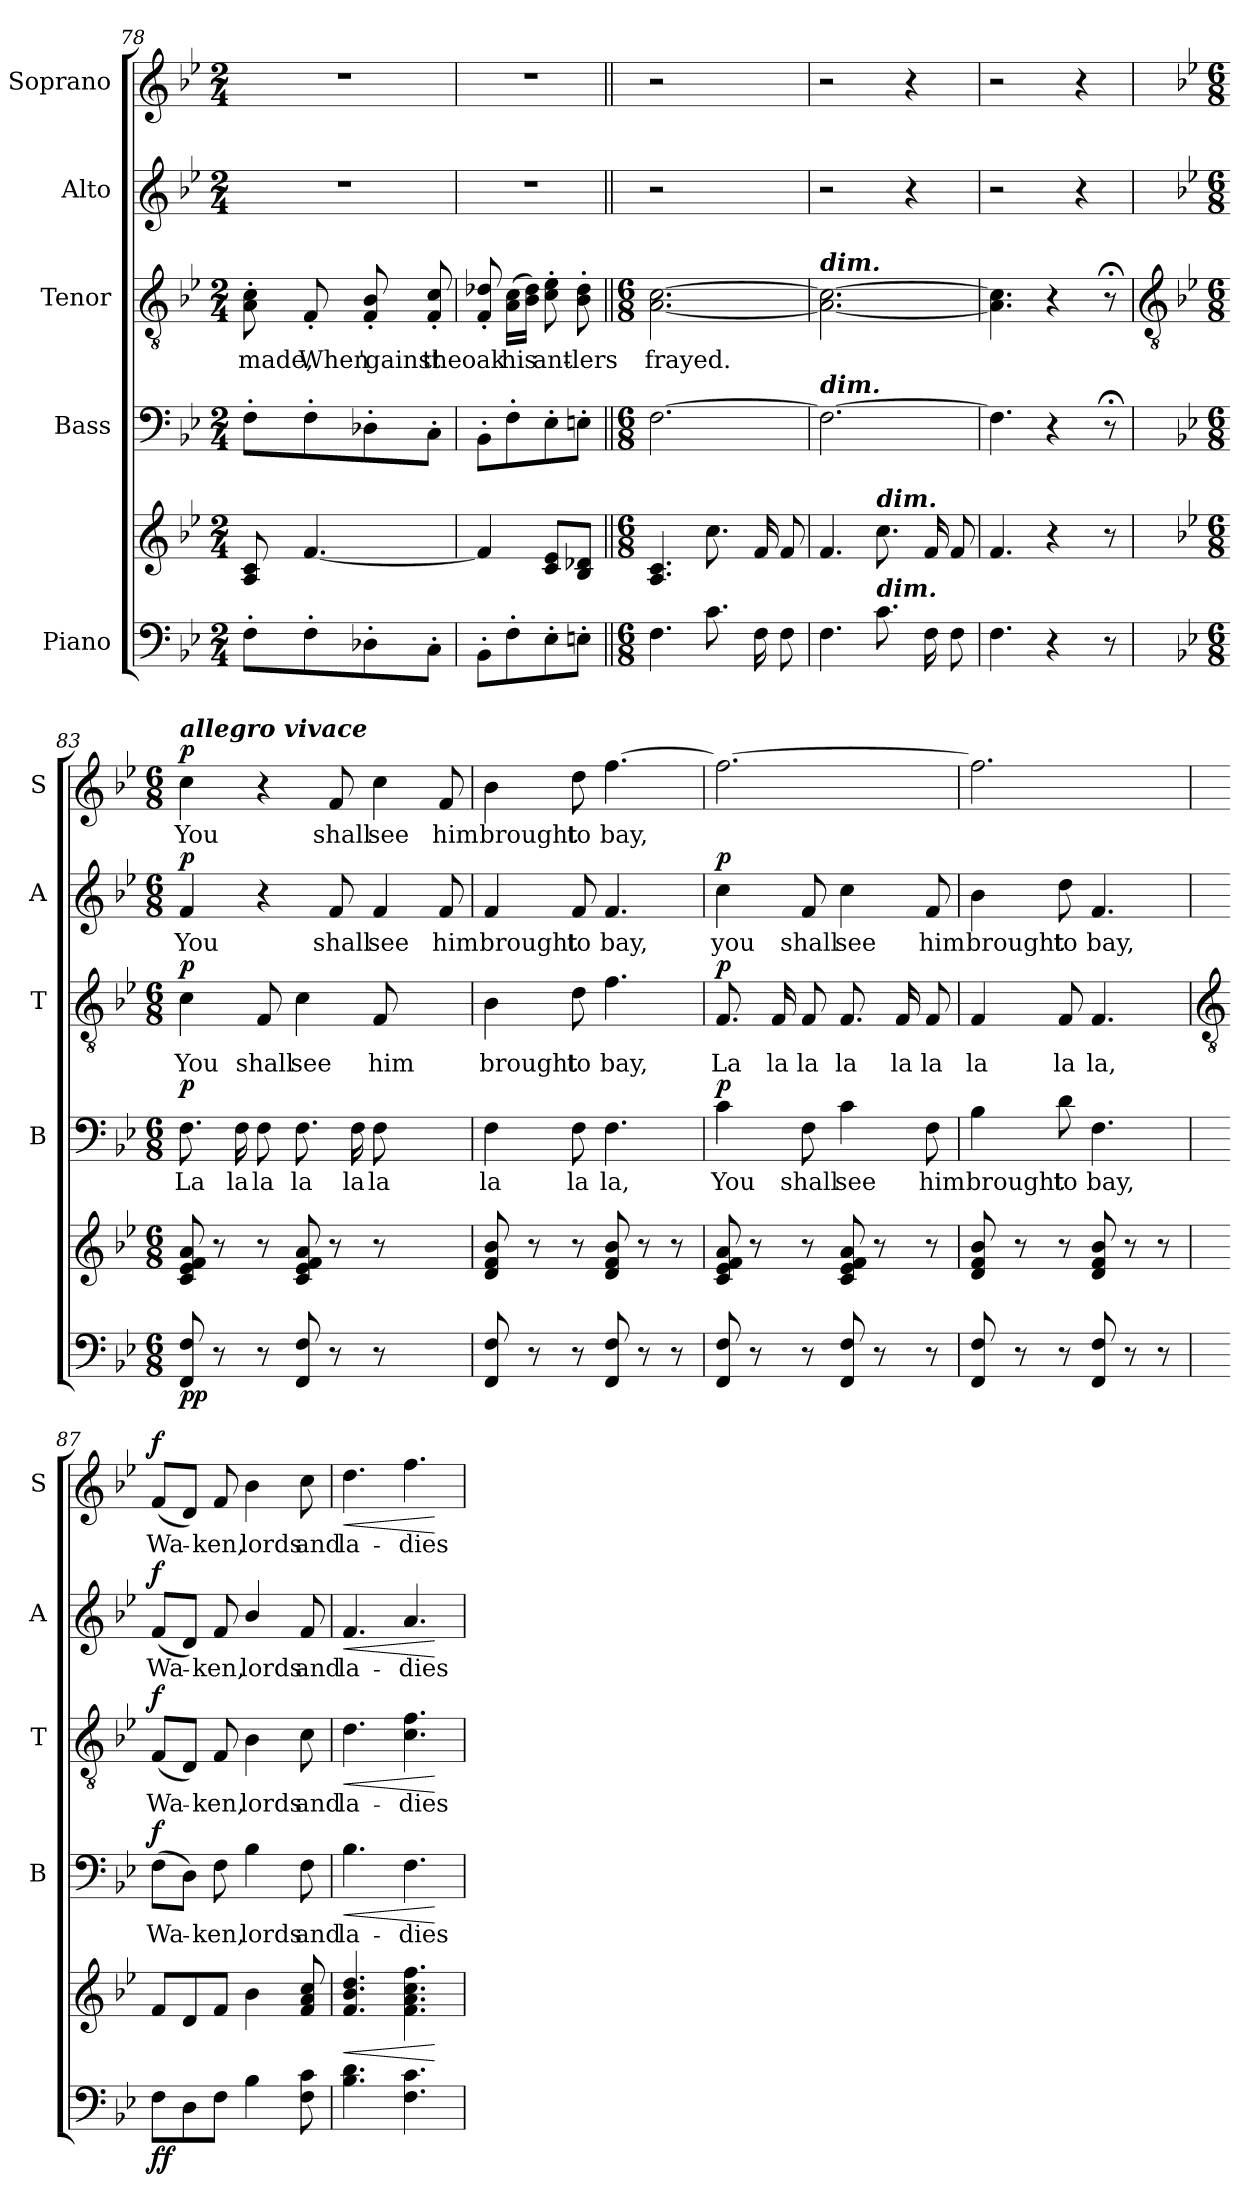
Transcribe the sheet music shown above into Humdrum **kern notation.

**kern	**kern	**dynam	**kern	**text	**dynam	**kern	**text	**dynam	**kern	**text	**dynam	**kern	**text	**dynam
*part5	*part5	*part5	*part4	*part4	*part4	*part3	*part3	*part3	*part2	*part2	*part2	*part1	*part1	*part1
*staff6	*staff5	*staff5/6	*staff4	*staff4	*staff4	*staff3	*staff3	*staff3	*staff2	*staff2	*staff2	*staff1	*staff1	*staff1
*I"Piano	*	*	*I"Bass	*	*	*I"Tenor	*	*	*I"Alto	*	*	*I"Soprano	*	*
*	*	*	*I'B	*	*	*I'T	*	*	*I'A	*	*	*I'S	*	*
!!LO:LB:g=z
*clefF4	*clefG2	*	*clefF4	*	*	*clefGv2	*	*	*clefG2	*	*	*clefG2	*	*
*k[b-e-]	*k[b-e-]	*	*k[b-e-]	*	*	*k[b-e-]	*	*	*k[b-e-]	*	*	*k[b-e-]	*	*
*B-:	*B-:	*	*B-:	*	*	*B-:	*	*	*B-:	*	*	*B-:	*	*
*M2/4	*M2/4	*	*M2/4	*	*	*M2/4	*	*	*M2/4	*	*	*M2/4	*	*
=78	=78	=78	=78	=78	=78	=78	=78	=78	=78	=78	=78	=78	=78	=78
!	!	!	!	!	!	!	!LO:LY:b	!	!	!	!	!	!	!
8F'L	8A 8c	.	8F'L	.	.	8A' 8c'	made,	.	2r	.	.	2r	.	.
!	!	!	!	!	!	!	!LO:LY:b	!	!	!	!	!	!	!
8F'	[4.f	.	8F'	.	.	8F'	When	.	.	.	.	.	.	.
!	!	!	!	!	!	!	!LO:LY:b	!	!	!	!	!	!	!
8D-X'	.	.	8D-X'	.	.	8F' 8B-'	'gainst	.	.	.	.	.	.	.
!	!	!	!	!	!	!	!LO:LY:b	!	!	!	!	!	!	!
8C'J	.	.	8C'J	.	.	8F' 8c'	the	.	.	.	.	.	.	.
=79	=79	=79	=79	=79	=79	=79	=79	=79	=79	=79	=79	=79	=79	=79
!	!	!	!	!	!	!	!LO:LY:b	!	!	!	!	!	!	!
8BB-'L	4f]	.	8BB-'L	.	.	8F' 8d-X'	oak	.	2r	.	.	2r	.	.
!	!	!	!	!	!	!	!LO:LY:b	!	!	!	!	!	!	!
8F'	.	.	8F'	.	.	(>16A 16cLL	his	.	.	.	.	.	.	.
.	.	.	.	.	.	16B- 16d-JJ)	.	.	.	.	.	.	.	.
!	!	!	!	!	!	!	!LO:LY:b	!	!	!	!	!	!	!
8E-'	8c 8e-L	.	8E-'	.	.	8c' 8e-'	ant-	.	.	.	.	.	.	.
!	!	!	!	!	!	!	!LO:LY:b	!	!	!	!	!	!	!
8En'J	8B- 8d-XJ	.	8En'J	.	.	8B-' 8d-'	-lers	.	.	.	.	.	.	.
=80||	=80||	=80||	=80||	=80||	=80||	=80||	=80||	=80||	=80||	=80||	=80||	=80||	=80||	=80||
*M6/8	*M6/8	*	*M6/8	*	*	*M6/8	*	*	*	*	*	*	*	*
!	!	!	!	!	!	!	!LO:LY:b	!	!	!	!	!	!	!
4.F	4.A 4.c	.	[2.F	.	.	[2.A [2.c	frayed.	.	2r	.	.	2r	.	.
8.cL	8.ccL	.	.	.	.	.	.	.	.	.	.	.	.	.
.	.	.	.	.	.	.	.	.	4ryy	.	.	4ryy	.	.
16FL	16fL	.	.	.	.	.	.	.	.	.	.	.	.	.
8FJ	8fJ	.	.	.	.	.	.	.	.	.	.	.	.	.
=81	=81	=81	=81	=81	=81	=81	=81	=81	=81	=81	=81	=81	=81	=81
!	!	!	!	!	!	!LO:TX:a:Bi:t=dim.	!	!	!	!	!	!	!	!
!	!	!	!LO:TX:a:Bi:t=dim.	!	!	!	!	!	!	!	!	!	!	!
4.F	4.f	.	2.F_	.	.	2.A_ 2.c_	.	.	2r	.	.	2r	.	.
!	!LO:TX:a:Bi:t=dim.	!	!	!	!	!	!	!	!	!	!	!	!	!
!LO:TX:a:Bi:t=dim.	!	!	!	!	!	!	!	!	!	!	!	!	!	!
8.cL	8.ccL	.	.	.	.	.	.	.	.	.	.	.	.	.
.	.	.	.	.	.	.	.	.	4r	.	.	4r	.	.
16FL	16fL	.	.	.	.	.	.	.	.	.	.	.	.	.
8FJ	8fJ	.	.	.	.	.	.	.	.	.	.	.	.	.
=82	=82	=82	=82	=82	=82	=82	=82	=82	=82	=82	=82	=82	=82	=82
4.F	4.f	.	4.F]	.	.	4.A] 4.c]	.	.	2r	.	.	2r	.	.
4r	4r	.	4r	.	.	4r	.	.	.	.	.	.	.	.
.	.	.	.	.	.	.	.	.	4r	.	.	4r	.	.
8r	8r	.	8r;<	.	.	8r;<	.	.	.	.	.	.	.	.
!!LO:LB:g=z
=83	=83	=83	=83	=83	=83	=83	=83	=83	=83	=83	=83	=83	=83	=83
*	*	*	*	*	*	*clefGv2	*	*	*	*	*	*	*	*
*	*	*	*	*	*	*	*	*	*k[b-e-]	*	*	*k[b-e-]	*	*
*	*	*	*	*	*	*	*	*	*B-:	*	*	*B-:	*	*
*M6/8	*M6/8	*	*M6/8	*	*	*M6/8	*	*	*M6/8	*	*	*M6/8	*	*
!	!	!	!	!	!	!	!	!	!	!	!	!LO:TX:a:Bi:t=allegro vivace	!	!
!	!	!LO:DY:b=2	!	!LO:LY:b	!	!	!LO:LY:b	!	!	!LO:LY:b	!	!	!LO:LY:b	!
!	!	!LO:DY:n=1:b	!	!	!LO:DY:b	!	!	!LO:DY:b	!	!	!LO:DY:b	!	!	!LO:DY:b
8FF 8F	8c 8e- 8f 8a	p p	8.F	La	p	4c	You	p	4f	You	p	4cc	You	p
8r	8r	.	.	.	.	.	.	.	.	.	.	.	.	.
!	!	!	!	!LO:LY:b	!	!	!	!	!	!	!	!	!	!
.	.	.	16F	la	.	.	.	.	.	.	.	.	.	.
!	!	!	!	!LO:LY:b	!	!	!LO:LY:b	!	!	!	!	!	!	!
8r	8r	.	8F	la	.	8F	shall	.	4r	.	.	4r	.	.
!	!	!	!	!LO:LY:b	!	!	!LO:LY:b	!	!	!	!	!	!	!
8FF 8F	8c 8e- 8f 8a	.	8.F	la	.	4c	see	.	.	.	.	.	.	.
!	!	!	!	!	!	!	!	!	!	!LO:LY:b	!	!	!LO:LY:b	!
8r	8r	.	.	.	.	.	.	.	8f	shall	.	8f	shall	.
!	!	!	!	!LO:LY:b	!	!	!	!	!	!	!	!	!	!
.	.	.	16F	la	.	.	.	.	.	.	.	.	.	.
!	!	!	!	!LO:LY:b	!	!	!LO:LY:b	!	!	!LO:LY:b	!	!	!LO:LY:b	!
8r	8r	.	8F	la	.	8F	him	.	4f	see	.	4cc	see	.
4ryy	4ryy	.	4ryy	.	.	4ryy	.	.	.	.	.	.	.	.
!	!	!	!	!	!	!	!	!	!	!LO:LY:b	!	!	!LO:LY:b	!
.	.	.	.	.	.	.	.	.	8f	him	.	8f	him	.
=84	=84	=84	=84	=84	=84	=84	=84	=84	=84	=84	=84	=84	=84	=84
!	!	!	!	!LO:LY:b	!	!	!LO:LY:b	!	!	!LO:LY:b	!	!	!LO:LY:b	!
8FF 8F	8d 8f 8b-	.	4F	la	.	4B-	brought	.	4f	brought	.	4b-	brought	.
8r	8r	.	.	.	.	.	.	.	.	.	.	.	.	.
!	!	!	!	!LO:LY:b	!	!	!LO:LY:b	!	!	!LO:LY:b	!	!	!LO:LY:b	!
8r	8r	.	8F	la	.	8d	to	.	8f	to	.	8dd	to	.
!	!	!	!	!LO:LY:b	!	!	!LO:LY:b	!	!	!LO:LY:b	!	!	!LO:LY:b	!
8FF 8F	8d 8f 8b-	.	4.F	la,	.	4.f	bay,	.	4.f	bay,	.	[4.ff	bay,	.
8r	8r	.	.	.	.	.	.	.	.	.	.	.	.	.
8r	8r	.	.	.	.	.	.	.	.	.	.	.	.	.
=85	=85	=85	=85	=85	=85	=85	=85	=85	=85	=85	=85	=85	=85	=85
!	!	!	!	!LO:LY:b	!LO:DY:b	!	!LO:LY:b	!LO:DY:b	!	!LO:LY:b	!LO:DY:b	!	!	!
8FF 8F	8c 8e- 8f 8a	.	4c	You	p	8.F	La	p	4cc	you	p	2.ff_	.	.
8r	8r	.	.	.	.	.	.	.	.	.	.	.	.	.
!	!	!	!	!	!	!	!LO:LY:b	!	!	!	!	!	!	!
.	.	.	.	.	.	16F	la	.	.	.	.	.	.	.
!	!	!	!	!LO:LY:b	!	!	!LO:LY:b	!	!	!LO:LY:b	!	!	!	!
8r	8r	.	8F	shall	.	8F	la	.	8f	shall	.	.	.	.
!	!	!	!	!LO:LY:b	!	!	!LO:LY:b	!	!	!LO:LY:b	!	!	!	!
8FF 8F	8c 8e- 8f 8a	.	4c	see	.	8.F	la	.	4cc	see	.	.	.	.
8r	8r	.	.	.	.	.	.	.	.	.	.	.	.	.
!	!	!	!	!	!	!	!LO:LY:b	!	!	!	!	!	!	!
.	.	.	.	.	.	16F	la	.	.	.	.	.	.	.
!	!	!	!	!LO:LY:b	!	!	!LO:LY:b	!	!	!LO:LY:b	!	!	!	!
8r	8r	.	8F	him	.	8F	la	.	8f	him	.	.	.	.
=86	=86	=86	=86	=86	=86	=86	=86	=86	=86	=86	=86	=86	=86	=86
!	!	!	!	!LO:LY:b	!	!	!LO:LY:b	!	!	!LO:LY:b	!	!	!	!
8FF 8F	8d 8f 8b-	.	4B-	brought	.	4F	la	.	4b-	brought	.	2.ff]	.	.
8r	8r	.	.	.	.	.	.	.	.	.	.	.	.	.
!	!	!	!	!LO:LY:b	!	!	!LO:LY:b	!	!	!LO:LY:b	!	!	!	!
8r	8r	.	8d	to	.	8F	la	.	8dd	to	.	.	.	.
!	!	!	!	!LO:LY:b	!	!	!LO:LY:b	!	!	!LO:LY:b	!	!	!	!
8FF 8F	8d 8f 8b-	.	4.F	bay,	.	4.F	la,	.	4.f	bay,	.	.	.	.
8r	8r	.	.	.	.	.	.	.	.	.	.	.	.	.
8r	8r	.	.	.	.	.	.	.	.	.	.	.	.	.
!!LO:LB:g=z
=87	=87	=87	=87	=87	=87	=87	=87	=87	=87	=87	=87	=87	=87	=87
*	*	*	*	*	*	*clefGv2	*	*	*	*	*	*	*	*
!	!	!LO:DY:b=2	!	!LO:LY:b	!	!	!LO:LY:b	!	!	!LO:LY:b	!	!	!LO:LY:b	!
!	!	!LO:DY:n=1:b	!	!	!LO:DY:b	!	!	!LO:DY:b	!	!	!LO:DY:b	!	!	!LO:DY:b
8FL	8fL	f f	(>8FL	Wa-	f	(<8FL	Wa-	f	(<8fL	Wa-	f	(<8fL	Wa-	f
8D	8d	.	8DJ)	.	.	8DJ)	.	.	8dJ)	.	.	8dJ)	.	.
!	!	!	!	!LO:LY:b	!	!	!LO:LY:b	!	!	!LO:LY:b	!	!	!LO:LY:b	!
8FJ	8fJ	.	8F	ken,	.	8F	ken,	.	8f	ken,	.	8f	ken,	.
!	!	!	!	!LO:LY:b	!	!	!LO:LY:b	!	!	!LO:LY:b	!	!	!LO:LY:b	!
4B-	4b-	.	4B-	lords	.	4B-	lords	.	4b-/	lords	.	4b-	lords	.
!	!	!	!	!LO:LY:b	!	!	!LO:LY:b	!	!	!LO:LY:b	!	!	!LO:LY:b	!
8F 8c	8f 8a 8cc	.	8F	and	.	8c	and	.	8f	and	.	8cc	and	.
=88	=88	=88	=88	=88	=88	=88	=88	=88	=88	=88	=88	=88	=88	=88
!	!	!LO:HP:b	!	!LO:LY:b	!LO:HP:b	!	!LO:LY:b	!LO:HP:b	!	!LO:LY:b	!LO:HP:b	!	!LO:LY:b	!LO:HP:b
4.B- 4.d	4.f 4.b- 4.dd	<	4.B-	la-	<	4.d	la-	<	4.f	la-	<	4.dd	la-	<
!	!	!	!	!LO:LY:b	!	!	!LO:LY:b	!	!	!LO:LY:b	!	!	!LO:LY:b	!
4.F 4.c	4.f 4.a 4.cc 4.ff	.	4.F	-dies	.	4.c 4.f	-dies	.	4.a	-dies	.	4.ff	-dies	.
.	.	[	.	.	[	.	.	[	.	.	[	.	.	[
=	=	=	=	=	=	=	=	=	=	=	=	=	=	=
*-	*-	*-	*-	*-	*-	*-	*-	*-	*-	*-	*-	*-	*-	*-
